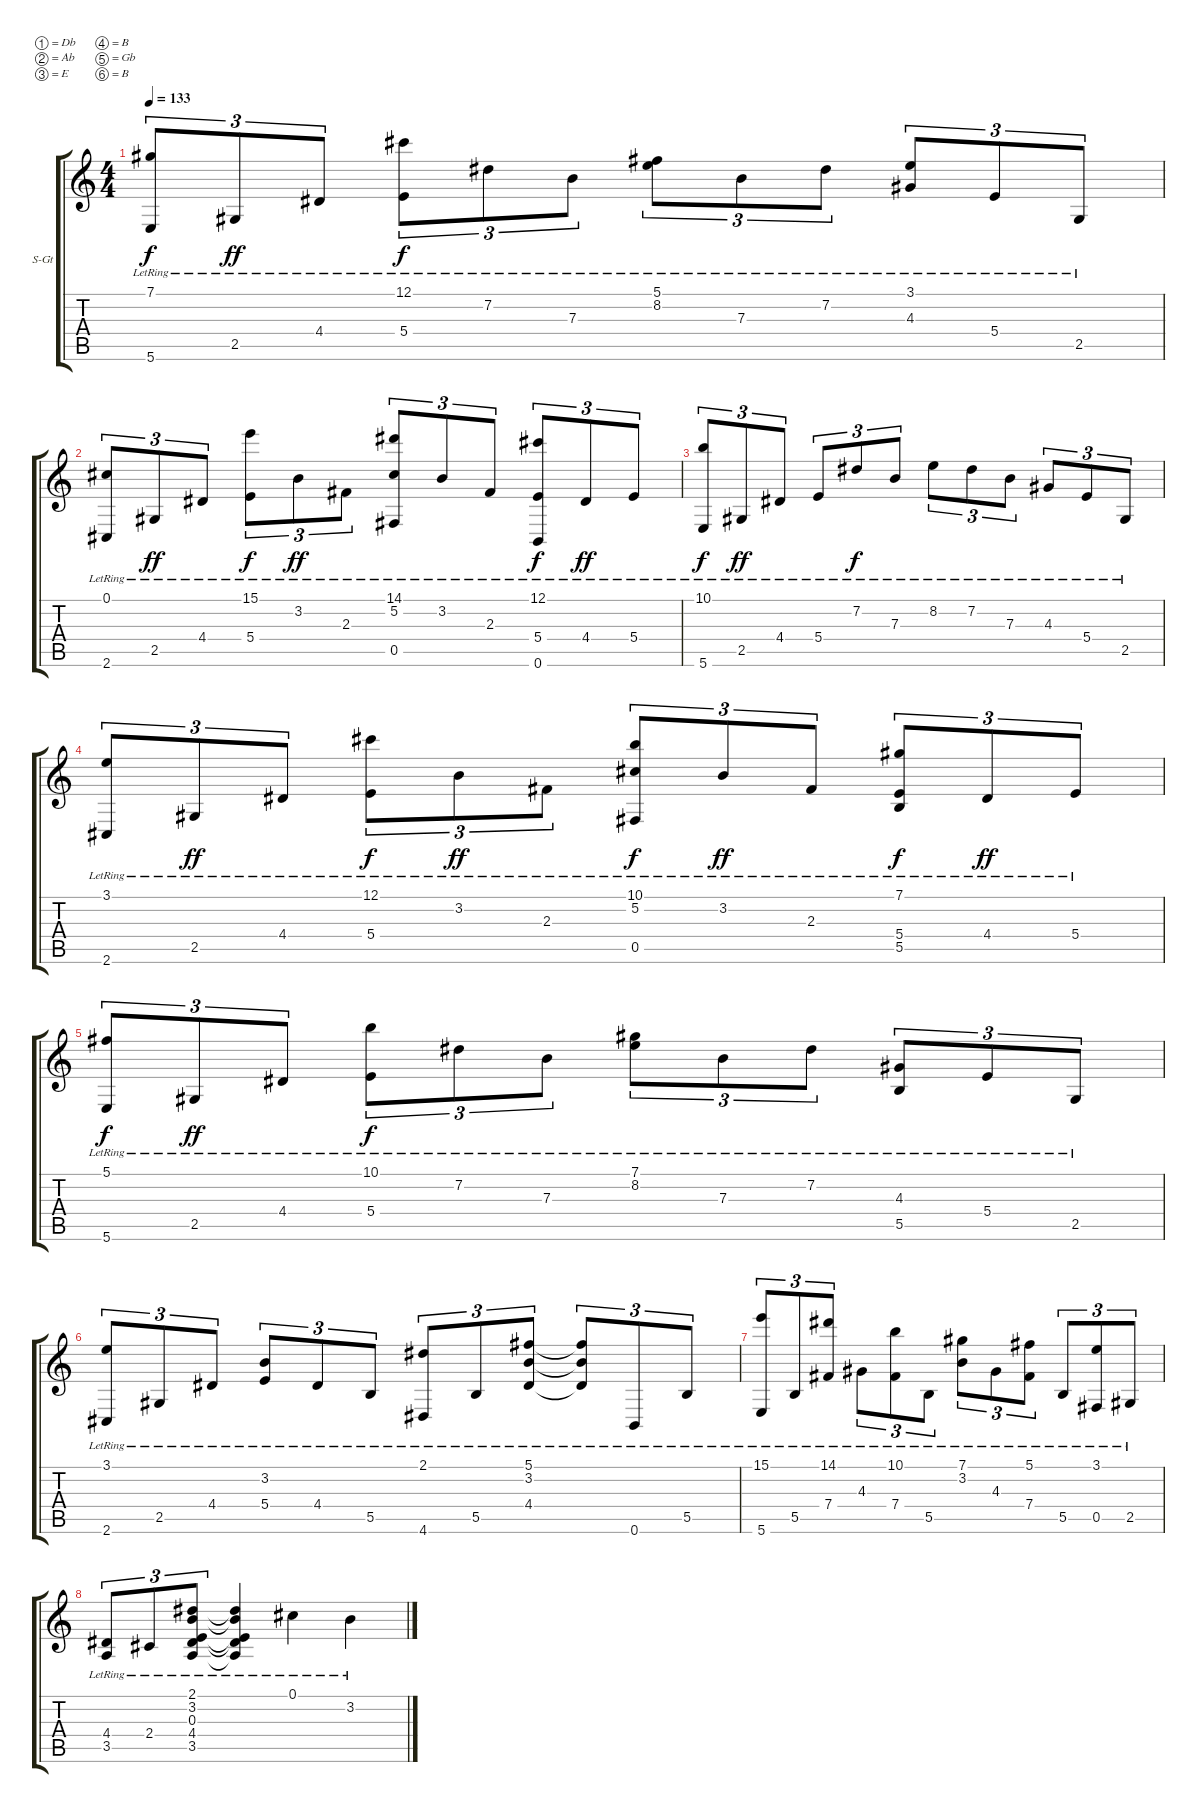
\bracketExtendMode groupsimilarinstruments
\firstSystemTrackNameOrientation horizontal
\otherSystemsTrackNameOrientation horizontal
\track ("piano" "S-Gt") {instrument acousticgrandpiano}
\staff {score tabs}
\tuning (Db4 Ab3 E3 B2 Gb2 B1)
\displaytranspose 12
\ts (4 4)
\tempo 133
\clef g2
\ks c
(7.1{lr} 5.6{lr}).8{tu (3 2) dy f} 2.5{lr}.8{tu (3 2) dy ff} 4.4{lr}.8{tu (3 2)} (12.1{lr} 5.4{lr}).8{tu (3 2) dy f} 7.2{lr}.8{tu (3 2)} 7.3{lr}.8{tu (3 2)} (5.1{lr} 8.2{lr}).8{tu (3 2)} 7.3{lr}.8{tu (3 2)} 7.2{lr}.8{tu (3 2)} (3.1{lr} 4.3{lr}).8{tu (3 2)} 5.4{lr}.8{tu (3 2)} 2.5{lr}.8{tu (3 2)} |
(0.1{lr} 2.6{lr}).8{tu (3 2)} 2.5{lr}.8{tu (3 2) dy ff} 4.4{lr}.8{tu (3 2)} (15.1{lr} 5.4{lr}).8{tu (3 2) dy f} 3.2{lr}.8{tu (3 2) dy ff} 2.3{lr}.8{tu (3 2)} (14.1{lr} 5.2{lr} 0.5{lr}).8{tu (3 2)} 3.2{lr}.8{tu (3 2)} 2.3{lr}.8{tu (3 2)} (12.1{lr} 5.4{lr} 0.6{lr}).8{tu (3 2) dy f} 4.4{lr}.8{tu (3 2) dy ff} 5.4{lr}.8{tu (3 2)} |
(10.1{lr} 5.6{lr}).8{tu (3 2) dy f} 2.5{lr}.8{tu (3 2) dy ff} 4.4{lr}.8{tu (3 2)} 5.4{lr}.8{tu (3 2)} 7.2{lr}.8{tu (3 2) dy f} 7.3{lr}.8{tu (3 2)} 8.2{lr}.8{tu (3 2)} 7.2{lr}.8{tu (3 2)} 7.3{lr}.8{tu (3 2)} 4.3{lr}.8{tu (3 2)} 5.4{lr}.8{tu (3 2)} 2.5{lr}.8{tu (3 2)} |
(3.1{lr} 2.6{lr}).8{tu (3 2)} 2.5{lr}.8{tu (3 2) dy ff} 4.4{lr}.8{tu (3 2)} (12.1{lr} 5.4{lr}).8{tu (3 2) dy f} 3.2{lr}.8{tu (3 2) dy ff} 2.3{lr}.8{tu (3 2)} (10.1{lr} 5.2{lr} 0.5{lr}).8{tu (3 2) dy f} 3.2{lr}.8{tu (3 2) dy ff} 2.3{lr}.8{tu (3 2)} (7.1{lr} 5.4{lr} 5.5{lr}).8{tu (3 2) dy f} 4.4{lr}.8{tu (3 2) dy ff} 5.4{lr}.8{tu (3 2)} |
(5.1{lr} 5.6{lr}).8{tu (3 2) dy f} 2.5{lr}.8{tu (3 2) dy ff} 4.4{lr}.8{tu (3 2)} (10.1{lr} 5.4{lr}).8{tu (3 2) dy f} 7.2{lr}.8{tu (3 2)} 7.3{lr}.8{tu (3 2)} (7.1{lr} 8.2{lr}).8{tu (3 2)} 7.3{lr}.8{tu (3 2)} 7.2{lr}.8{tu (3 2)} (4.3{lr} 5.5{lr}).8{tu (3 2)} 5.4{lr}.8{tu (3 2)} 2.5{lr}.8{tu (3 2)} |
(3.1{lr} 2.6{lr}).8{tu (3 2)} 2.5{lr}.8{tu (3 2)} 4.4{lr}.8{tu (3 2)} (3.2{lr} 5.4{lr}).8{tu (3 2)} 4.4{lr}.8{tu (3 2)} 5.5{lr}.8{tu (3 2)} (2.1{lr} 4.6{lr}).8{tu (3 2)} 5.5{lr}.8{tu (3 2)} (5.1{lr} 3.2{lr} 4.4{lr}).8{tu (3 2)} (5.1{lr t} 3.2{lr t} 4.4{lr t}).8{tu (3 2)} 0.6{lr}.8{tu (3 2)} 5.5{lr}.8{tu (3 2)} |
(15.1{lr} 5.6{lr}).8{tu (3 2)} 5.5{lr}.8{tu (3 2)} (14.1{lr} 7.4{lr}).8{tu (3 2)} 4.3{lr}.8{tu (3 2)} (10.1{lr} 7.4{lr}).8{tu (3 2)} 5.5{lr}.8{tu (3 2)} (7.1{lr} 3.2{lr}).8{tu (3 2)} 4.3{lr}.8{tu (3 2)} (5.1{lr} 7.4{lr}).8{tu (3 2)} 5.5{lr}.8{tu (3 2)} (3.1{lr} 0.5{lr}).8{tu (3 2)} 2.5{lr}.8{tu (3 2)} |
(4.4{lr} 3.5{lr}).8{tu (3 2)} 2.4{lr}.8{tu (3 2)} (2.1{lr} 3.2{lr} 0.3{lr} 4.4{lr} 3.5{lr}).8{tu (3 2)} (2.1{lr t} 3.2{lr t} 0.3{lr t} 4.4{lr t} 3.5{lr t}).4 0.1{lr}.4 3.2{lr}.4
